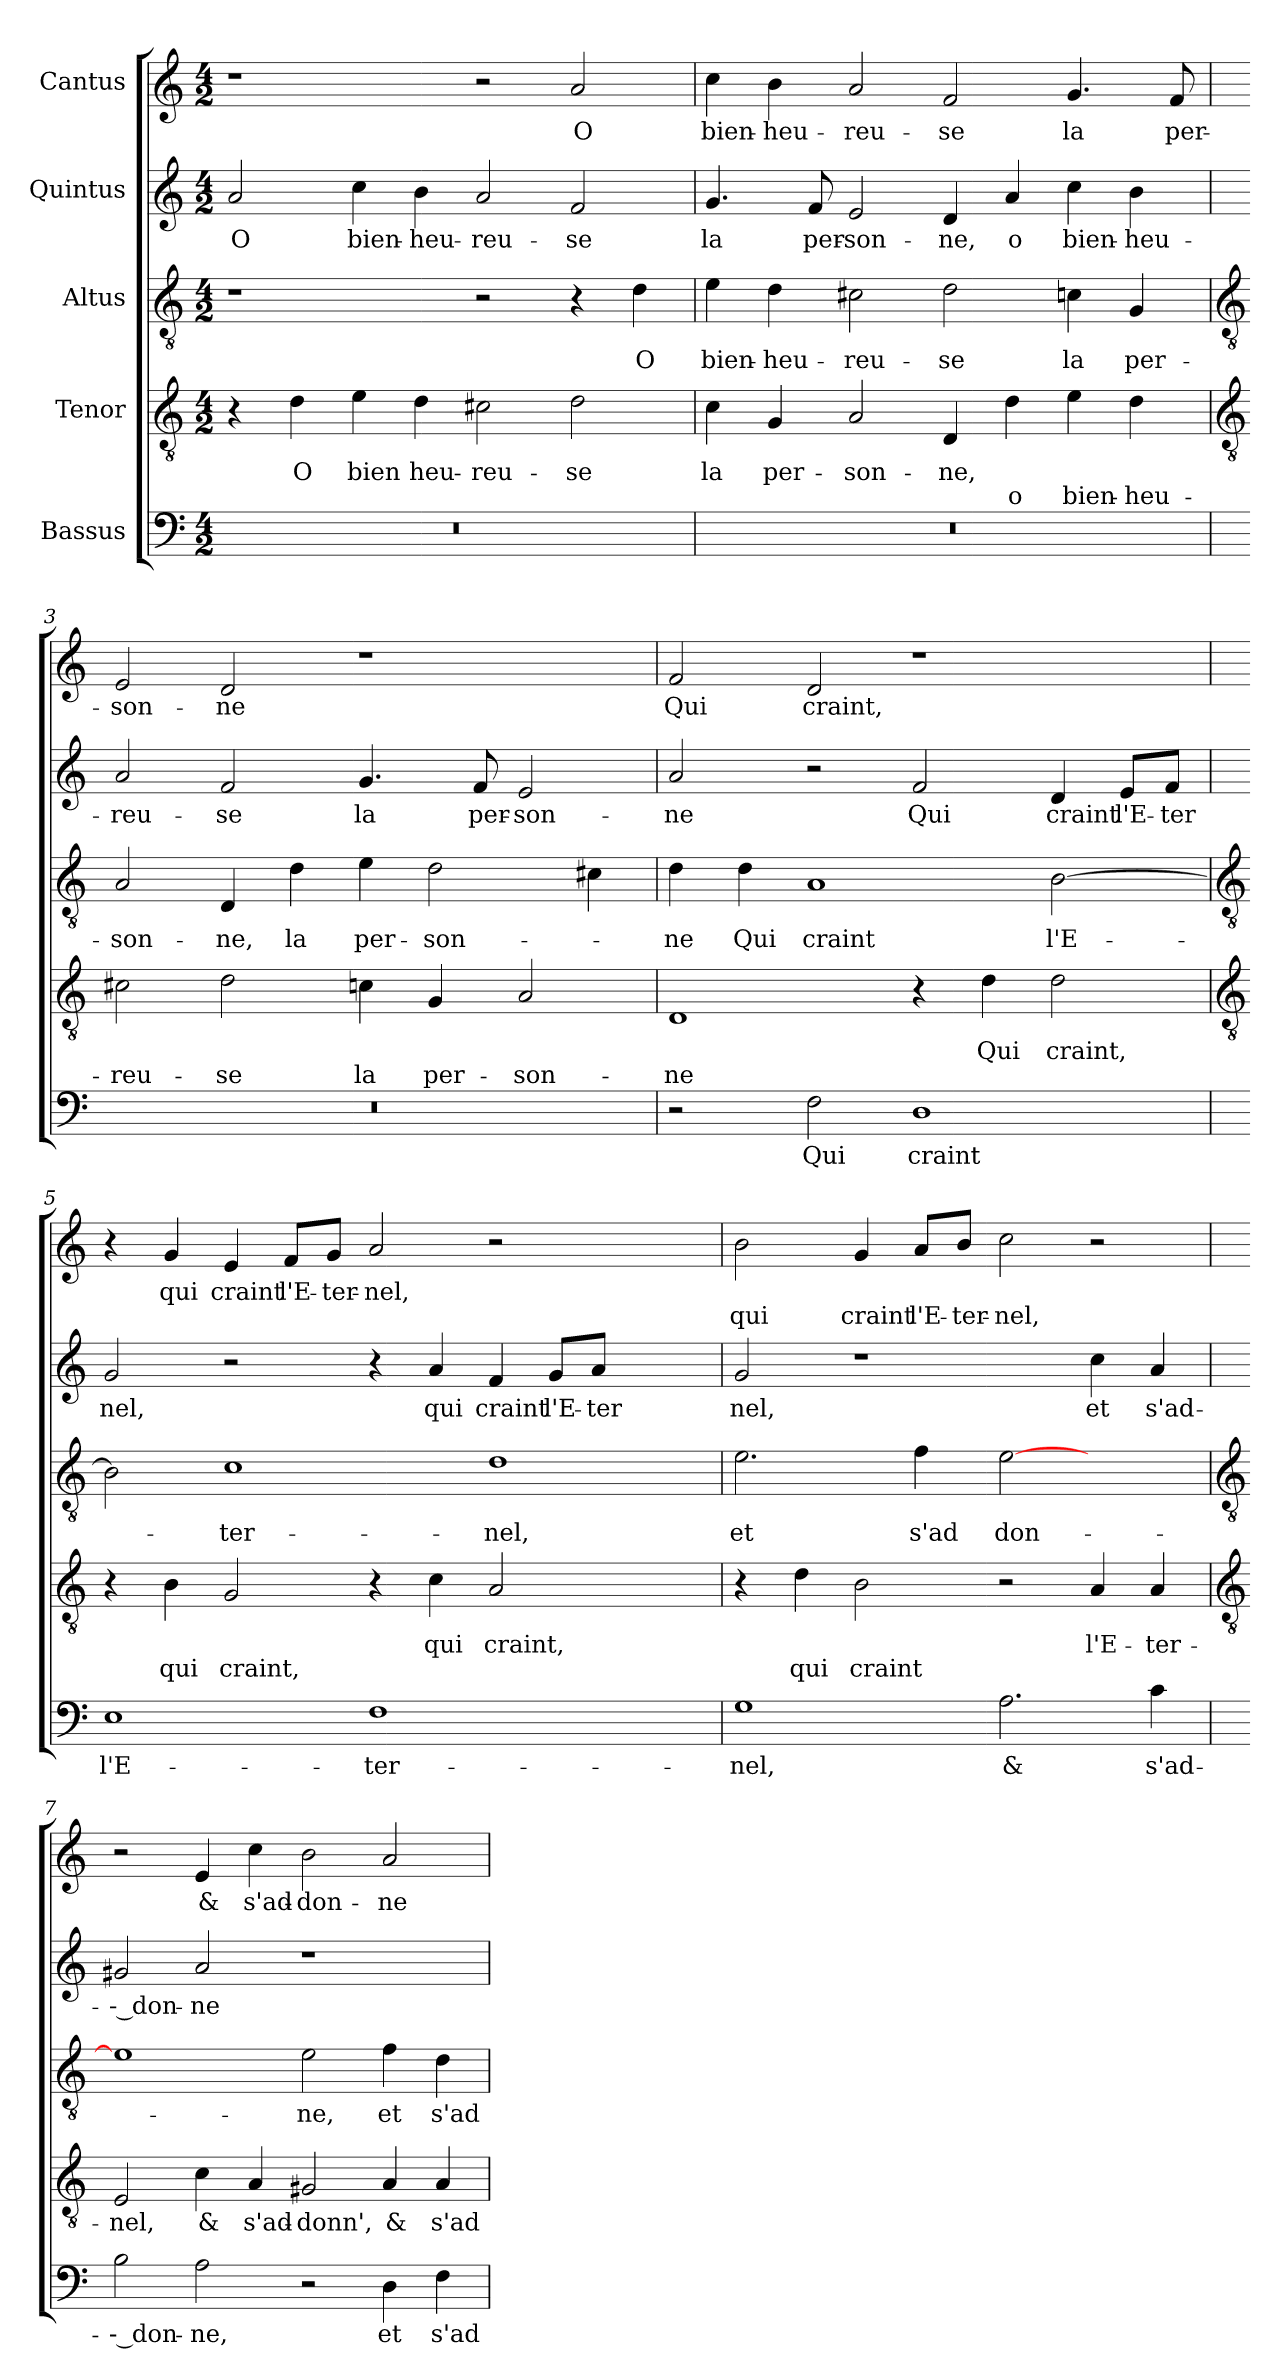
**kern	**text	**kern	**text	**text	**kern	**text	**kern	**text	**kern	**text	**text
*part5	*part5	*part4	*part4	*part4	*part3	*part3	*part2	*part2	*part1	*part1	*part1
*staff5	*staff5	*staff4	*staff4	*staff4	*staff3	*staff3	*staff2	*staff2	*staff1	*staff1	*staff1
*I"Bassus	*	*I"Tenor	*	*	*I"Altus	*	*I"Quintus	*	*I"Cantus	*	*
*clefF4	*	*clefGv2	*	*	*clefGv2	*	*clefG2	*	*clefG2	*	*
*k[]	*	*k[]	*	*	*k[]	*	*k[]	*	*k[]	*	*
*C:	*	*C:	*	*	*C:	*	*C:	*	*C:	*	*
*M4/2	*	*M4/2	*	*	*M4/2	*	*M4/2	*	*M4/2	*	*
=1	=1	=1	=1	=1	=1	=1	=1	=1	=1	=1	=1
!	!	!	!	!	!	!	!	!LO:LY:b	!	!	!
0r	.	4r	.	.	1r	.	2a	O	1r	.	.
!	!	!	!LO:LY:b	!	!	!	!	!	!	!	!
.	.	4d	O	.	.	.	.	.	.	.	.
!	!	!	!LO:LY:b	!	!	!	!	!LO:LY:b	!	!	!
.	.	4e	bien	.	.	.	4cc	bien-	.	.	.
!	!	!	!LO:LY:b	!	!	!	!	!LO:LY:b	!	!	!
.	.	4d	heu-	.	.	.	4b	-heu-	.	.	.
!	!	!	!LO:LY:b	!	!	!	!	!LO:LY:b	!	!	!
.	.	2c#X	-reu-	.	2r	.	2a	-reu-	2r	.	.
!	!	!	!LO:LY:b	!	!	!	!	!LO:LY:b	!	!LO:LY:b	!
.	.	2d	-se	.	4r	.	2f	-se	2a	O	.
!	!	!	!	!	!	!LO:LY:b	!	!	!	!	!
.	.	.	.	.	4d	O	.	.	.	.	.
=2	=2	=2	=2	=2	=2	=2	=2	=2	=2	=2	=2
!	!	!	!LO:LY:b	!	!	!LO:LY:b	!	!LO:LY:b	!	!LO:LY:b	!
0r	.	4c	la	.	4e	bien-	4.g	la	4cc	bien-	.
!	!	!	!LO:LY:b	!	!	!LO:LY:b	!	!	!	!LO:LY:b	!
.	.	4G	per-	.	4d	-heu-	.	.	4b	-heu-	.
!	!	!	!	!	!	!	!	!LO:LY:b	!	!	!
.	.	.	.	.	.	.	8f	per-	.	.	.
!	!	!	!LO:LY:b	!	!	!LO:LY:b	!	!LO:LY:b	!	!LO:LY:b	!
.	.	2A	-son-	.	2c#X	-reu-	2e	-son-	2a	-reu-	.
!	!	!	!LO:LY:b	!	!	!LO:LY:b	!	!LO:LY:b	!	!LO:LY:b	!
.	.	4D	-ne,	.	2d	-se	4d	-ne,	2f	-se	.
!	!	!	!	!LO:LY:b	!	!	!	!LO:LY:b	!	!	!
.	.	4d	.	o	.	.	4a	o	.	.	.
!	!	!	!	!LO:LY:b	!	!LO:LY:b	!	!LO:LY:b	!	!LO:LY:b	!
.	.	4e	.	bien-	4cn	la	4cc	bien-	4.g	la	.
!	!	!	!	!LO:LY:b	!	!LO:LY:b	!	!LO:LY:b	!	!	!
.	.	4d	.	-heu-	4G	per-	4b	-heu-	.	.	.
!	!	!	!	!	!	!	!	!	!	!LO:LY:b	!
.	.	.	.	.	.	.	.	.	8f	per-	.
!!LO:LB:g=z
=3	=3	=3	=3	=3	=3	=3	=3	=3	=3	=3	=3
*	*	*clefGv2	*	*	*clefGv2	*	*	*	*	*	*
!	!	!	!	!LO:LY:b	!	!LO:LY:b	!	!LO:LY:b	!	!LO:LY:b	!
0r	.	2c#X	.	-reu-	2A	-son-	2a	-reu-	2e	-son-	.
!	!	!	!	!LO:LY:b	!	!LO:LY:b	!	!LO:LY:b	!	!LO:LY:b	!
.	.	2d	.	-se	4D	-ne,	2f	-se	2d	-ne	.
!	!	!	!	!	!	!LO:LY:b	!	!	!	!	!
.	.	.	.	.	4d	la	.	.	.	.	.
!	!	!	!	!LO:LY:b	!	!LO:LY:b	!	!LO:LY:b	!	!	!
.	.	4cn	.	la	4e	per-	4.g	la	1r	.	.
!	!	!	!	!LO:LY:b	!	!LO:LY:b	!	!	!	!	!
.	.	4G	.	per-	2d	-son-	.	.	.	.	.
!	!	!	!	!	!	!	!	!LO:LY:b	!	!	!
.	.	.	.	.	.	.	8f	per-	.	.	.
!	!	!	!	!LO:LY:b	!	!	!	!LO:LY:b	!	!	!
.	.	2A	.	-son-	.	.	2e	-son-	.	.	.
.	.	.	.	.	4c#X	.	.	.	.	.	.
=4	=4	=4	=4	=4	=4	=4	=4	=4	=4	=4	=4
!	!	!	!	!LO:LY:b	!	!LO:LY:b	!	!LO:LY:b	!	!LO:LY:b	!
2r	.	1D	.	-ne	4d	-ne	2a	-ne	2f	Qui	.
!	!	!	!	!	!	!LO:LY:b	!	!	!	!	!
.	.	.	.	.	4d	Qui	.	.	.	.	.
!	!LO:LY:b	!	!	!	!	!LO:LY:b	!	!	!	!LO:LY:b	!
2F	Qui	.	.	.	1A	craint	2r	.	2d	craint,	.
!	!LO:LY:b	!	!	!	!	!	!	!LO:LY:b	!	!	!
1D	craint	4r	.	.	.	.	2f	Qui	1r	.	.
!	!	!	!LO:LY:b	!	!	!	!	!	!	!	!
.	.	4d	Qui	.	.	.	.	.	.	.	.
!	!	!	!LO:LY:b	!	!	!LO:LY:b	!	!LO:LY:b	!	!	!
.	.	2d	craint,	.	[2B	l'E-	4d	craint	.	.	.
!	!	!	!	!	!	!	!	!LO:LY:b	!	!	!
.	.	.	.	.	.	.	8eL	l'E-	.	.	.
!	!	!	!	!	!	!	!	!LO:LY:b	!	!	!
.	.	.	.	.	.	.	8fJ	-ter	.	.	.
!!LO:LB:g=z
=5	=5	=5	=5	=5	=5	=5	=5	=5	=5	=5	=5
*	*	*clefGv2	*	*	*clefGv2	*	*	*	*	*	*
!	!LO:LY:b	!	!	!	!	!	!	!LO:LY:b	!	!	!
1E	l'E-	4r	.	.	2B]	.	2g	nel,	4r	.	.
!	!	!	!	!LO:LY:b	!	!	!	!	!	!LO:LY:b	!
.	.	4B	.	qui	.	.	.	.	4g	qui	.
!	!	!	!	!LO:LY:b	!	!LO:LY:b	!	!	!	!LO:LY:b	!
.	.	2G	.	craint,	1c	-ter-	2r	.	4e	craint	.
!	!	!	!	!	!	!	!	!	!	!LO:LY:b	!
.	.	.	.	.	.	.	.	.	8fL	l'E-	.
!	!	!	!	!	!	!	!	!	!	!LO:LY:b	!
.	.	.	.	.	.	.	.	.	8gJ	-ter-	.
!	!LO:LY:b	!	!	!	!	!	!	!	!	!LO:LY:b	!
1F	-ter-	4r	.	.	.	.	4r	.	2a	-nel,	.
!	!	!	!LO:LY:b	!	!	!	!	!LO:LY:b	!	!	!
.	.	4c	qui	.	.	.	4a	qui	.	.	.
!	!	!	!LO:LY:b	!LO:LY:b	!	!LO:LY:b	!	!LO:LY:b	!	!	!
.	.	2A	craint,	.	1d	-nel,	4f	craint	2r	.	.
!	!	!	!	!	!	!	!	!LO:LY:b	!	!	!
.	.	.	.	.	.	.	8gL	l'E-	.	.	.
!	!	!	!	!	!	!	!	!LO:LY:b	!	!	!
.	.	.	.	.	.	.	8aJ	-ter	.	.	.
2ryy	.	2ryy	.	.	.	.	2ryy	.	2ryy	.	.
=6	=6	=6	=6	=6	=6	=6	=6	=6	=6	=6	=6
!	!LO:LY:b	!	!	!	!	!LO:LY:b	!	!LO:LY:b	!	!	!LO:LY:b
1G	-nel,	4r	.	.	2.e	et	2g	nel,	2b	.	qui
!	!	!	!	!LO:LY:b	!	!	!	!	!	!	!
.	.	4d	.	qui	.	.	.	.	.	.	.
!	!	!	!LO:LY:b	!LO:LY:b	!	!	!	!	!	!	!LO:LY:b
.	.	2B	.	craint	.	.	1r	.	4g	.	craint
!	!	!	!	!	!	!LO:LY:b	!	!	!	!	!LO:LY:b
.	.	.	.	.	4f	s'ad	.	.	8aL	.	l'E-
!	!	!	!	!	!	!	!	!	!	!	!LO:LY:b
.	.	.	.	.	.	.	.	.	8bJ	.	-ter-
!	!LO:LY:b	!	!	!	!	!LO:LY:b	!	!	!	!	!LO:LY:b
2.A	&	2r	.	.	[2e	don-	.	.	2cc	.	-nel,
!	!	!	!LO:LY:b	!	!	!	!	!LO:LY:b	!	!	!
.	.	4A	l'E-	.	2ryy	.	4cc	et	2r	.	.
!	!LO:LY:b	!	!LO:LY:b	!	!	!	!	!LO:LY:b	!	!	!
4c	s'ad-	4A	-ter-	.	.	.	4a	s'ad-	.	.	.
!!LO:LB:g=z
=7	=7	=7	=7	=7	=7	=7	=7	=7	=7	=7	=7
*	*	*clefGv2	*	*	*clefGv2	*	*	*	*	*	*
!	!LO:LY:b	!	!LO:LY:b	!	!	!	!	!LO:LY:b	!	!	!
2B	-- don-	2E	-nel,	.	1e]	.	2g#X	-- don-	2r	.	.
!	!LO:LY:b	!	!LO:LY:b	!	!	!	!	!LO:LY:b	!	!LO:LY:b	!
2A	-ne,	4c	&	.	.	.	2a	-ne	4e	&	.
!	!	!	!LO:LY:b	!	!	!	!	!	!	!LO:LY:b	!
.	.	4A	s'ad-	.	.	.	.	.	4cc	s'ad-	.
!	!	!	!LO:LY:b	!	!	!LO:LY:b	!	!	!	!LO:LY:b	!
2r	.	2G#X	-donn',	.	2e	-ne,	1r	.	2b	-don-	.
!	!LO:LY:b	!	!LO:LY:b	!	!	!LO:LY:b	!	!	!	!LO:LY:b	!
4D	et	4A	&	.	4f	et	.	.	2a	-ne	.
!	!LO:LY:b	!	!LO:LY:b	!	!	!LO:LY:b	!	!	!	!	!
4F	s'ad-	4A	s'ad-	.	4d	s'ad-	.	.	.	.	.
=	=	=	=	=	=	=	=	=	=	=	=
*-	*-	*-	*-	*-	*-	*-	*-	*-	*-	*-	*-
